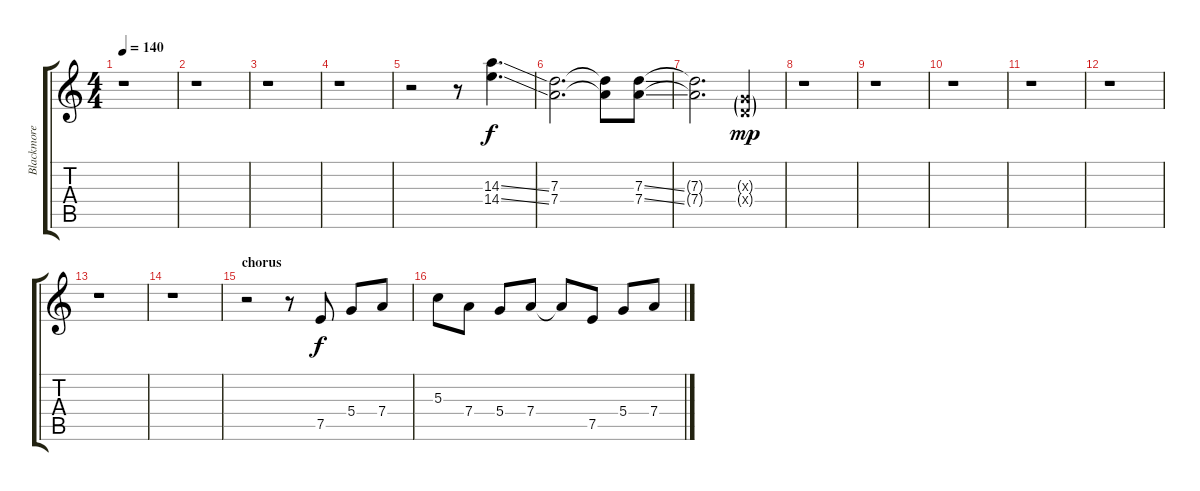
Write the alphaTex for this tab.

\track ("Blackmore" "Blackmore") {instrument distortionguitar}
\staff {score tabs}
\tuning (E4 B3 G3 D3 A2 E2) {hide}
\ts (4 4)
\tempo 140
\clef g2
\ks c
r.1{dy f} |
r.1 |
r.1 |
r.1 |
r.2 r.8 (14.3{ss} 14.4{ss}).4{d instrument overdrivenguitar} |
(7.3 7.4).2{d} (7.3{t} 7.4{t}).8 (7.3{ss} 7.4{ss}).8 |
(7.3{t} 7.4{t}).2{d} (0.3{g x} 0.4{g x}).4{dy mp} |
r.1 |
r.1 |
r.1 |
r.1 |
r.1 |
r.1 |
r.1 |
\section ("" "chorus")
r.2 r.8 7.5.8{dy f instrument distortionguitar} 5.4.8 7.4.8 |
5.3.8 7.4.8 5.4.8 7.4.8 7.4{t}.8 7.5.8 5.4.8 7.4.8
